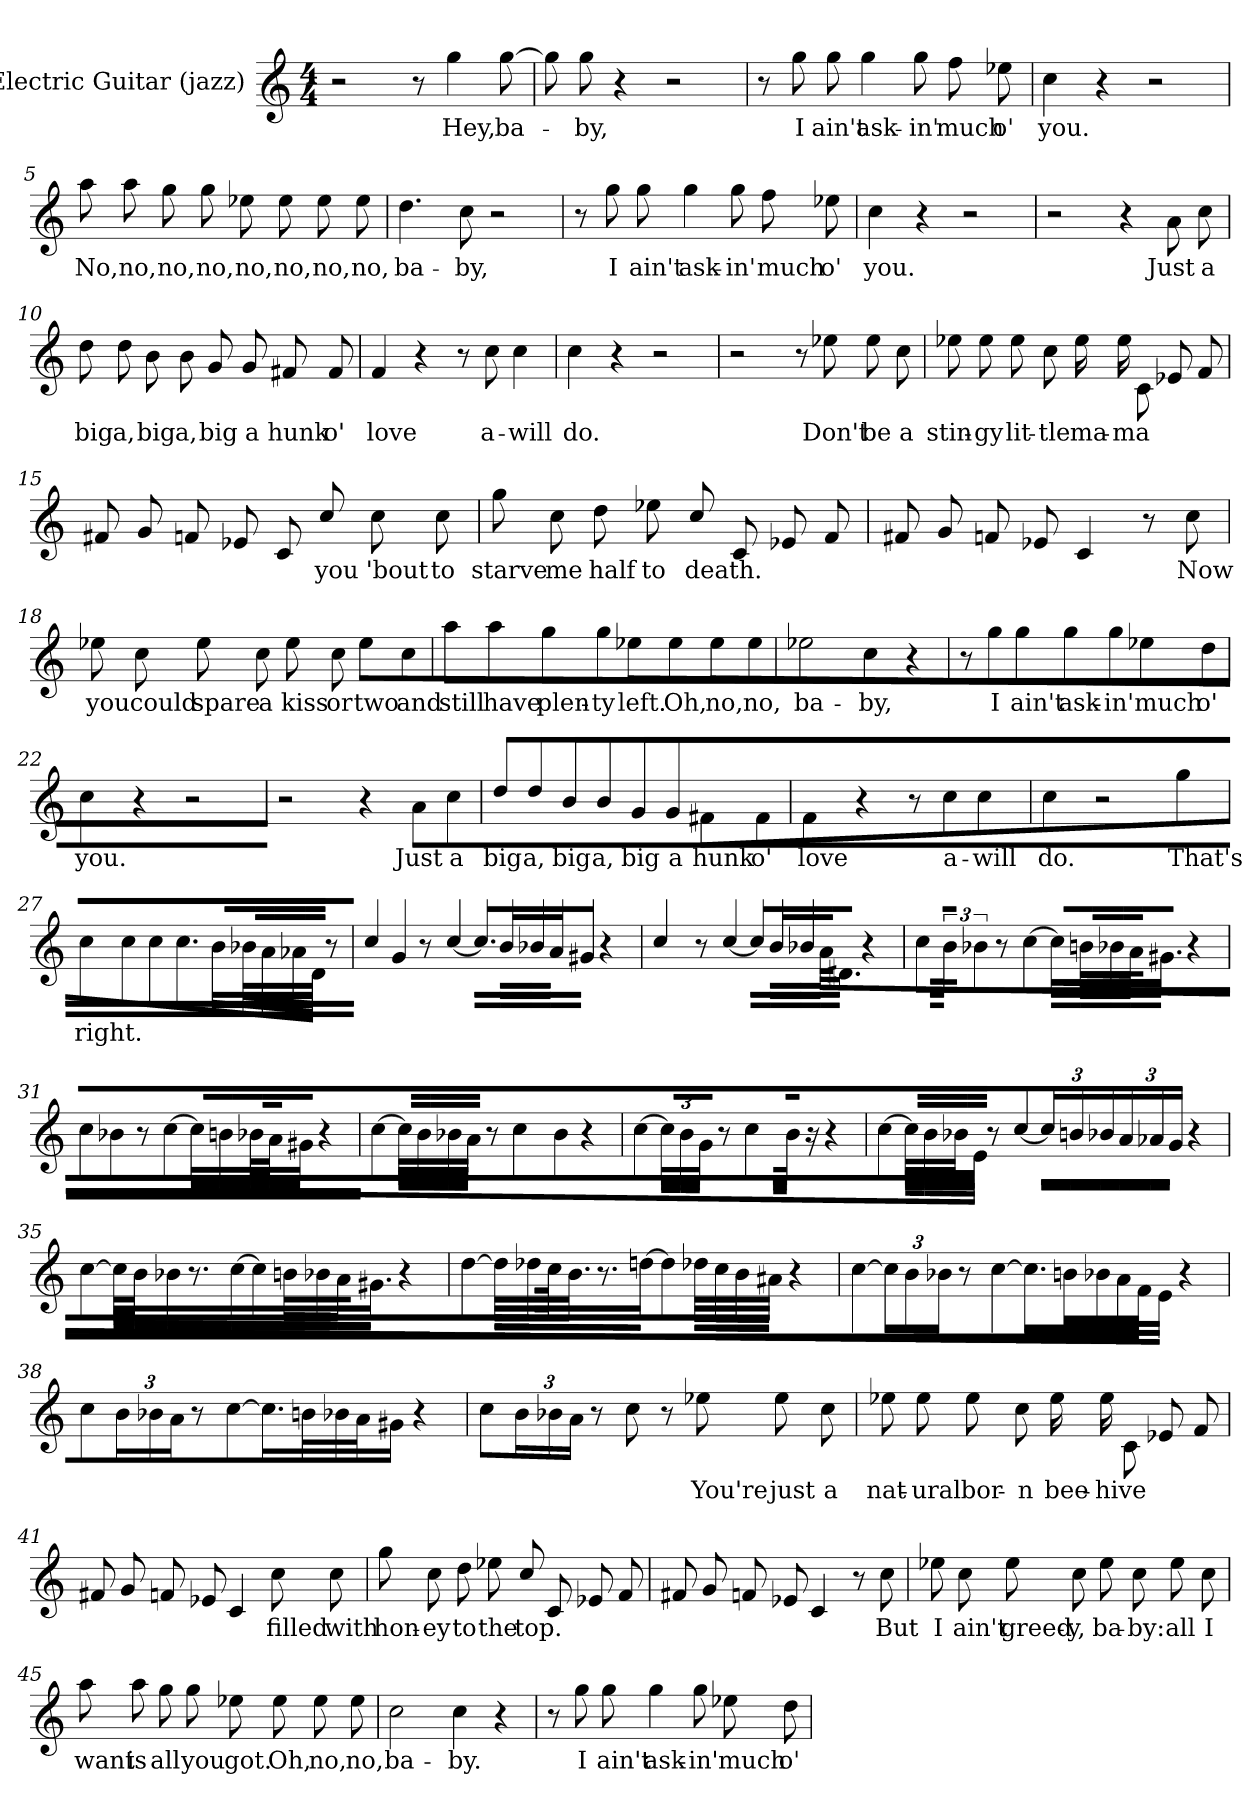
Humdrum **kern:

**kern	**text
*part1	*part1
*staff1	*staff1
*I"Electric Guitar (jazz)	*
*I'Gtr	*
*clefG2	*
*k[]	*
*M4/4	*
=1	=1
2r	.
8r	.
4gg\	Hey,
[>8gg\	ba-
=2	=2
8gg\L]	.
8gg\	by,
4r	.
2r	.
=3	=3
8r	.
8gg\	I
8gg\	ain't
4gg\	ask-
8gg\	in'
8ff\L	much
8ee-X\	o'
=4	=4
4cc\	you.
4r	.
2r	.
=5	=5
8aa\L	No,
8aa\	no,
8gg\L	no,
8gg\	no,
8ee-X\L	no,
8ee-\	no,
8ee-\L	no,
8ee-\	no,
!!LO:LB:g=z
=6	=6
4.dd\	ba-
8cc\	by,
2r	.
=7	=7
8r	.
8gg\	I
8gg\	ain't
4gg\	ask-
8gg\	in'
8ff\L	much
8ee-X\	o'
=8	=8
4cc\	you.
4r	.
2r	.
=9	=9
2r	.
4r	.
8a\L	Just
8cc\	a
=10	=10
8dd\L	big
8dd\	a,
8b\L	big
8b\	a,
8g/L	big
8g/	a
8f#X/L	hunk
8f#/	o'
!!LO:LB:g=z
=11	=11
4f/	love
4r	.
8r	.
8cc\	a--
4cc\	will
=12	=12
4cc\	do.
4r	.
2r	.
=13	=13
2r	.
8r	.
8ee-X\	Don't
8ee-\L	be
8cc\	a
=14	=14
8ee-X\L	stin-
8ee-\	gy
8ee-\L	lit-
8cc\	tle
16ee-\LL	ma-
16ee-\J	ma
8c\	.
8e-X/L	.
8f/	.
!!LO:LB:g=z
=15	=15
8f#X/L	.
8g/	.
8fn/L	.
8e-X/	.
8c/L	.
8cc/	you
8cc\L	'bout
8cc\	to
=16	=16
8gg\L	starve
8cc\	me
8dd\L	half
8ee-X\	to
8cc/L	death.
8c/	.
8e-X/L	.
8f/	.
=17	=17
8f#X/L	.
8g/	.
8fn/L	.
8e-X/	.
4c/	.
8r	.
8cc\	Now
!!LO:LB:g=z
=18	=18
8ee-X\L	you
8cc\	could
8ee-\L	spare
8cc\	a
8ee-\L	kiss
8cc\	or
8ee-\L	two
8cc\	and
=19	=19
8aa\L	still
8aa\	have
8gg\L	plen-
8gg\	ty
8ee-X\L	left.
8ee-\	Oh,
8ee-\L	no,
8ee-\	no,
=20	=20
2ee-X\	ba-
4cc\	by,
4r	.
=21	=21
8r	.
8gg\	I
8gg\	ain't
4gg\	ask-
8gg\	in'
8ee-X\L	much
8dd\	o'
!!LO:LB:g=z
=22	=22
4cc\	you.
4r	.
2r	.
=23	=23
2r	.
4r	.
8a\L	Just
8cc\	a
=24	=24
8dd\L	big
8dd\	a,
8b\L	big
8b\	a,
8g/L	big
8g/	a
8f#X/L	hunk
8f#/	o'
=25	=25
4f/	love
4r	.
8r	.
8cc\	a--
4cc\	will
=26	=26
4cc\	do.
2r	.
4gg\	That's
!!LO:LB:g=z
=27	=27
4cc\	right.
8cc\L	.
8cc\	.
8.cc\L	.
16b\J	.
32b-X/LLL	.
32a/JJ	.
32a-X/JJ	.
32d/JJ	.
8r	.
=28	=28
8cc/L	.
8g/	.
8r	.
[>8cc\	.
16.cc/LL]	.
32b/JJ	.
32b-X/LL	.
32a/JJ	.
16g#X/J	.
4r	.
=29	=29
4cc\	.
8r	.
[>8cc\	.
16cc/LL]	.
32b/JL	.
32b-X/JJ	.
32a/LL	.
16.d#X/J	.
4r	.
!!LO:LB:g=z
=30	=30
8cc\L	.
24b\L	.
12b-X\	.
8r	.
[>8cc\	.
16cc/LL]	.
32bn/JL	.
32b-X/JJ	.
32a/LL	.
16.g#X/J	.
4r	.
=31	=31
8cc\L	.
8b-X\	.
8r	.
[>8cc\	.
16cc/LL]	.
16bn/J	.
32b-X/LL	.
32a/JJ	.
16g#X/J	.
4r	.
=32	=32
[>8cc\L	.
32cc\LL]	.
32b\JJ	.
32b-X\JJ	.
32a\JJ	.
8r	.
4cc\	.
8b-\	.
4r	.
!!LO:LB:g=z
=33	=33
[>8cc\L	.
24cc\L]	.
24b\J	.
24g\J	.
8r	.
4cc\	.
16b\	.
16r	.
4r	.
=34	=34
[<8cc/L	.
32cc/LL]	.
32b/JJ	.
32b-X/JJ	.
32e/JJ	.
8r	.
[>8cc\	.
24cc/LL]	.
24bn/J	.
24b-X/J	.
24a/L	.
24a-X/J	.
24g/J	.
4r	.
=35	=35
[>8cc\L	.
32cc\LL]	.
32b\JJ	.
16b-X\J	.
8.r	.
[>16cc\	.
16cc/LL]	.
32bn/JL	.
32b-X/JJ	.
32a/LL	.
16.g#X/J	.
4r	.
!!LO:PB:g=z
=36	=36
[>8dd\L	.
32dd\LL]	.
32dd-X\JJ	.
64cc\JLL	.
32.b\JJ	.
8.r	.
[>16ddn\	.
8dd\L]	.
32dd-X\LL	.
32cc\JJ	.
32b\JJ	.
32a#X\JJ	.
4r	.
=37	=37
[>8cc\L	.
24cc\L]	.
24b\J	.
24b-X\J	.
8r	.
[>8cc\	.
16.cc/LL]	.
32bn/JJ	.
32b-X/LL	.
32a/JJ	.
32f/JJ	.
32e/JJ	.
4r	.
=38	=38
8cc\L	.
24b\L	.
24b-X\J	.
24a\J	.
8r	.
[>8cc\	.
16.cc/LL]	.
32bn/JJ	.
32b-X/LL	.
32a/JJ	.
16g#X/J	.
4r	.
!!LO:LB:g=z
=39	=39
8cc\L	.
24b\L	.
24b-X\J	.
24a\J	.
8r	.
8cc\	.
8r	.
8ee-X\	You're
8ee-\L	just
8cc\	a
=40	=40
8ee-X\L	nat-
8ee-\	ural
8ee-\L	bor-
8cc\	n
16ee-\LL	bee-
16ee-\J	hive
8c\	.
8e-X/L	.
8f/	.
=41	=41
8f#X/L	.
8g/	.
8fn/L	.
8e-X/	.
4c/	.
8cc\L	filled
8cc\	with
!!LO:LB:g=z
=42	=42
8gg\L	hon-
8cc\	ey
8dd\L	to
8ee-X\	the
8cc/L	top.
8c/	.
8e-X/L	.
8f/	.
=43	=43
8f#X/L	.
8g/	.
8fn/L	.
8e-X/	.
4c/	.
8r	.
8cc\	But
=44	=44
8ee-X\L	I
8cc\	ain't
8ee-\L	greed-
8cc\	y,
8ee-\L	ba-
8cc\	by:
8ee-\L	all
8cc\	I
!!LO:LB:g=z
=45	=45
8aa\L	want
8aa\	is
8gg\L	all
8gg\	you
8ee-X\L	got.
8ee-\	Oh,
8ee-\L	no,
8ee-\	no,
=46	=46
2cc\	ba-
4cc\	by.
4r	.
=47	=47
8r	.
8gg\	I
8gg\	ain't
4gg\	ask-
8gg\	in'
8ee-X\L	much
8dd\	o'
=	=
*-	*-
